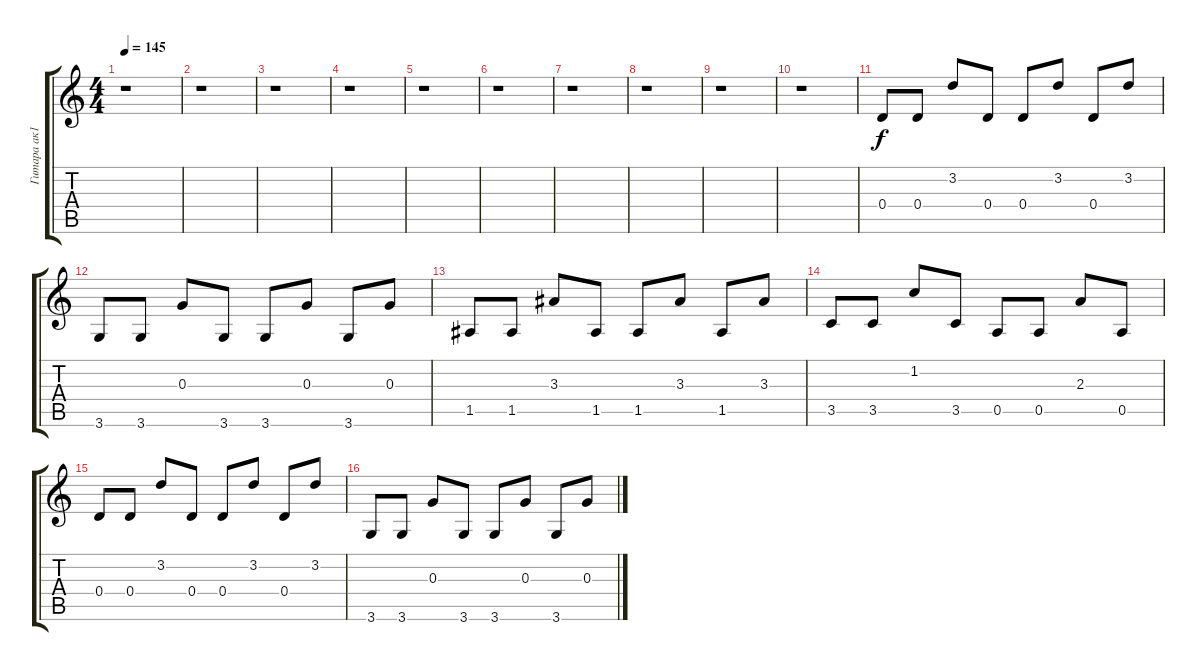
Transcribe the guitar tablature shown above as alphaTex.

\track ("Гитара ак1" "Гитара ак1") {instrument electricguitarmuted}
\staff {score tabs}
\tuning (E4 B3 G3 D3 A2 E2) {hide}
\ts (4 4)
\tempo 145
\clef g2
\ks c
r.1{dy f} |
r.1 |
r.1 |
r.1 |
r.1 |
r.1 |
r.1 |
r.1 |
r.1 |
r.1 |
0.4.8 0.4.8 3.2.8 0.4.8 0.4.8 3.2.8 0.4.8 3.2.8 |
3.6.8 3.6.8 0.3.8 3.6.8 3.6.8 0.3.8 3.6.8 0.3.8 |
1.5.8 1.5.8 3.3.8 1.5.8 1.5.8 3.3.8 1.5.8 3.3.8 |
3.5.8 3.5.8 1.2.8 3.5.8 0.5.8 0.5.8 2.3.8 0.5.8 |
0.4.8 0.4.8 3.2.8 0.4.8 0.4.8 3.2.8 0.4.8 3.2.8 |
3.6.8 3.6.8 0.3.8 3.6.8 3.6.8 0.3.8 3.6.8 0.3.8
